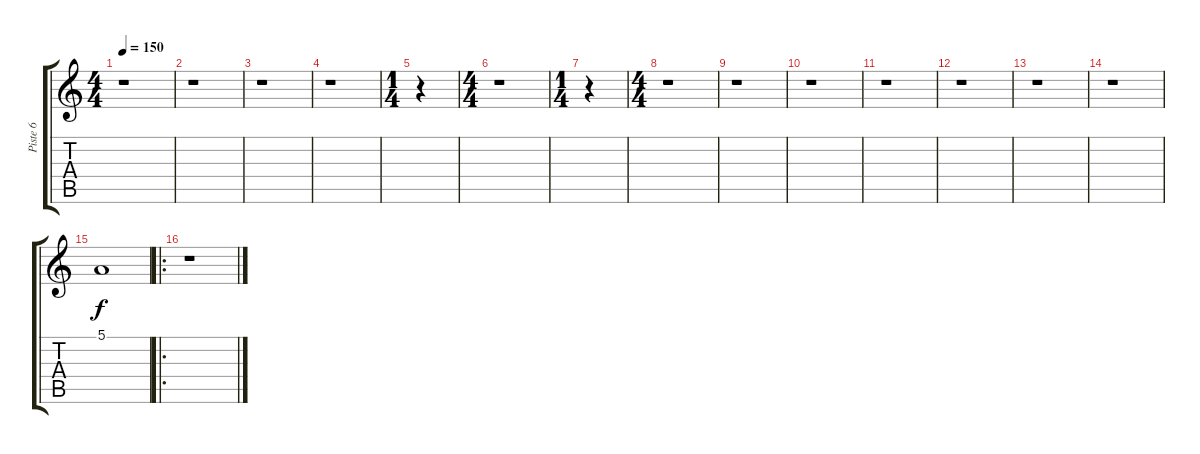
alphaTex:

\track ("Piste 6" "Piste 6") {instrument reversecymbal}
\staff {score tabs}
\tuning (E4 B3 G3 D3 A2 E2) {hide}
\ts (4 4)
\tempo 150
\clef g2
\ks c
r.1{dy f} |
r.1 |
r.1 |
r.1 |
\ts (1 4)
r.4 |
\ts (4 4)
r.1 |
\ts (1 4)
r.4 |
\ts (4 4)
r.1 |
r.1 |
r.1 |
r.1 |
r.1 |
r.1 |
r.1 |
5.1.1 |
\ro
r.1
